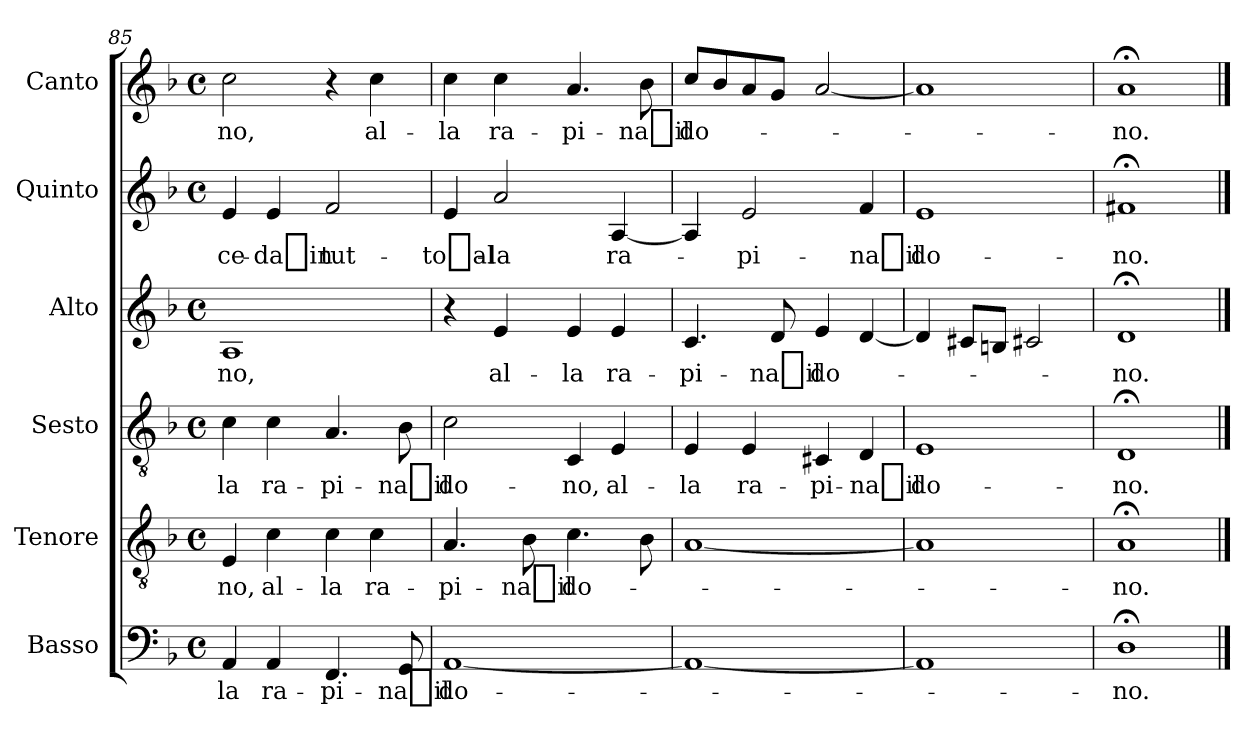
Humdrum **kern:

**kern	**text	**kern	**text	**kern	**text	**kern	**text	**kern	**text	**kern	**text
*part6	*part6	*part5	*part5	*part4	*part4	*part3	*part3	*part2	*part2	*part1	*part1
*staff6	*staff6	*staff5	*staff5	*staff4	*staff4	*staff3	*staff3	*staff2	*staff2	*staff1	*staff1
*I"Basso	*	*I"Tenore	*	*I"Sesto	*	*I"Alto	*	*I"Quinto	*	*I"Canto	*
*I'B	*	*I'T	*	*I'S	*	*I'A	*	*I'Q	*	*I'C	*
*clefF4	*	*clefGv2	*	*clefGv2	*	*clefG2	*	*clefG2	*	*clefG2	*
*k[b-]	*	*k[b-]	*	*k[b-]	*	*k[b-]	*	*k[b-]	*	*k[b-]	*
*F:	*	*F:	*	*F:	*	*F:	*	*F:	*	*F:	*
*M4/4	*	*M4/4	*	*M4/4	*	*M4/4	*	*M4/4	*	*M4/4	*
*met(c)	*	*met(c)	*	*met(c)	*	*met(c)	*	*met(c)	*	*met(c)	*
=85	=85	=85	=85	=85	=85	=85	=85	=85	=85	=85	=85
4AA	-la	4E	-no,	4c	-la	1A	-no,	4e	ce-	2cc	-no,
4AA	ra-	4c	al-	4c	ra-	.	.	4e	-da_in	.	.
4.FF	pi-	4c	-la	4.A	pi-	.	.	2f	tut-	4r	.
.	.	4c	ra-	.	.	.	.	.	.	4cc	al-
8GG	-na_il	.	.	8B-	-na_il	.	.	.	.	.	.
=86	=86	=86	=86	=86	=86	=86	=86	=86	=86	=86	=86
[1AA	do-	4.A	pi-	2c	do-	4r	.	4e	to_al-	4cc	-la
.	.	.	.	.	.	4e	al-	2a	-la	4cc	ra-
.	.	8B-	-na_il	.	.	.	.	.	.	.	.
.	.	4.c	do-	4C	-no,	4e	-la	.	.	4.a	pi-
.	.	.	.	4E	al-	4e	ra-	[4A	ra-	.	.
.	.	8B-	.	.	.	.	.	.	.	8b-	-na_il
=87	=87	=87	=87	=87	=87	=87	=87	=87	=87	=87	=87
1AA_	.	[1A	.	4E	-la	4.c	pi-	4A]	.	8ccL	do-
.	.	.	.	.	.	.	.	.	.	8b-	.
.	.	.	.	4E	ra-	.	.	2e	pi-	8a	.
.	.	.	.	.	.	8d	-na_il	.	.	8gJ	.
.	.	.	.	4C#X	pi-	4e	do-	.	.	[2a	.
.	.	.	.	4D	-na_il	[4d	.	4f	-na_il	.	.
=88	=88	=88	=88	=88	=88	=88	=88	=88	=88	=88	=88
1AA]	.	1A]	.	1E	do-	4d]	.	1e	do-	1a]	.
.	.	.	.	.	.	8c#XL	.	.	.	.	.
.	.	.	.	.	.	8BnJ	.	.	.	.	.
.	.	.	.	.	.	2c#X	.	.	.	.	.
=89	=89	=89	=89	=89	=89	=89	=89	=89	=89	=89	=89
1D;<	-no.	1A;<	-no.	1D;<	-no.	1d;<	-no.	1f#X;<	-no.	1a;<	-no.
==	==	==	==	==	==	==	==	==	==	==	==
*-	*-	*-	*-	*-	*-	*-	*-	*-	*-	*-	*-
